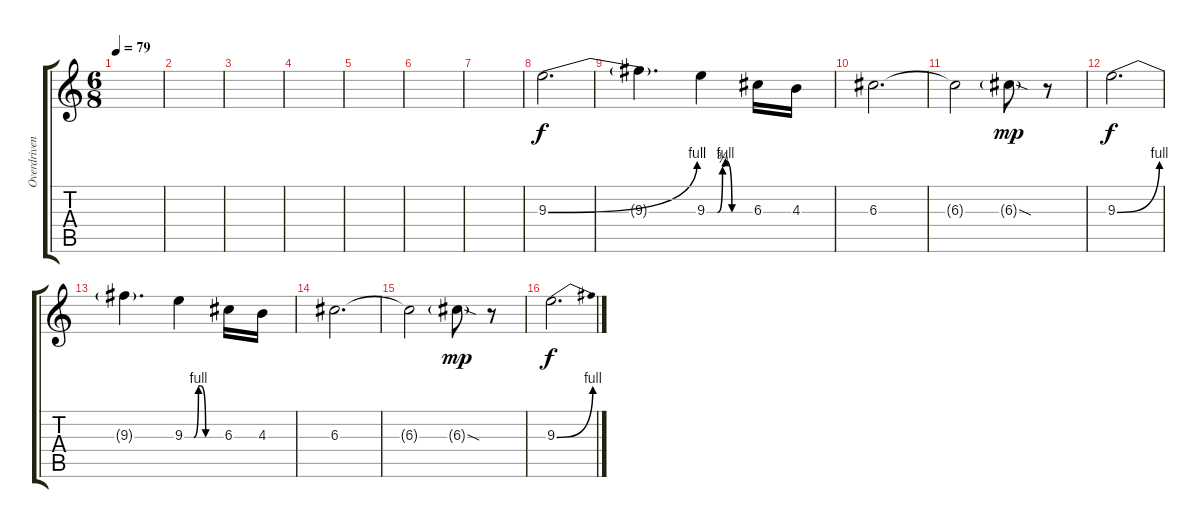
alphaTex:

\track ("Overdriven Guitar I" "Overdriven") {instrument overdrivenguitar}
\staff {score tabs}
\tuning (E4 B3 G3 D3 A2 E2) {hide}
\ts (6 8)
\tempo 79
\clef g2
\ks c
|
|
|
|
|
|
|
9.3{be (bend 0 0 60 4)}.2{d volume 16 instrument overdrivenguitar} |
9.3{t}.4{d} 9.3{be (custom 0 0 15 0 22 3 26 4 35 0 60 0)}.4 6.3.16 4.3.16 |
6.3.2{d} |
6.3{t}.2 6.3{sod g}.8{dy mp} r.8 |
9.3{be (bend 0 0 60 4)}.2{d dy f} |
9.3{t}.4{d} 9.3{be (custom 0 0 15 0 23 4 26 4 35 0 60 0)}.4 6.3.16 4.3.16 |
6.3.2{d} |
6.3{t}.2 6.3{sod g}.8{dy mp} r.8 |
9.3{be (bend 0 0 60 4)}.2{d dy f}
